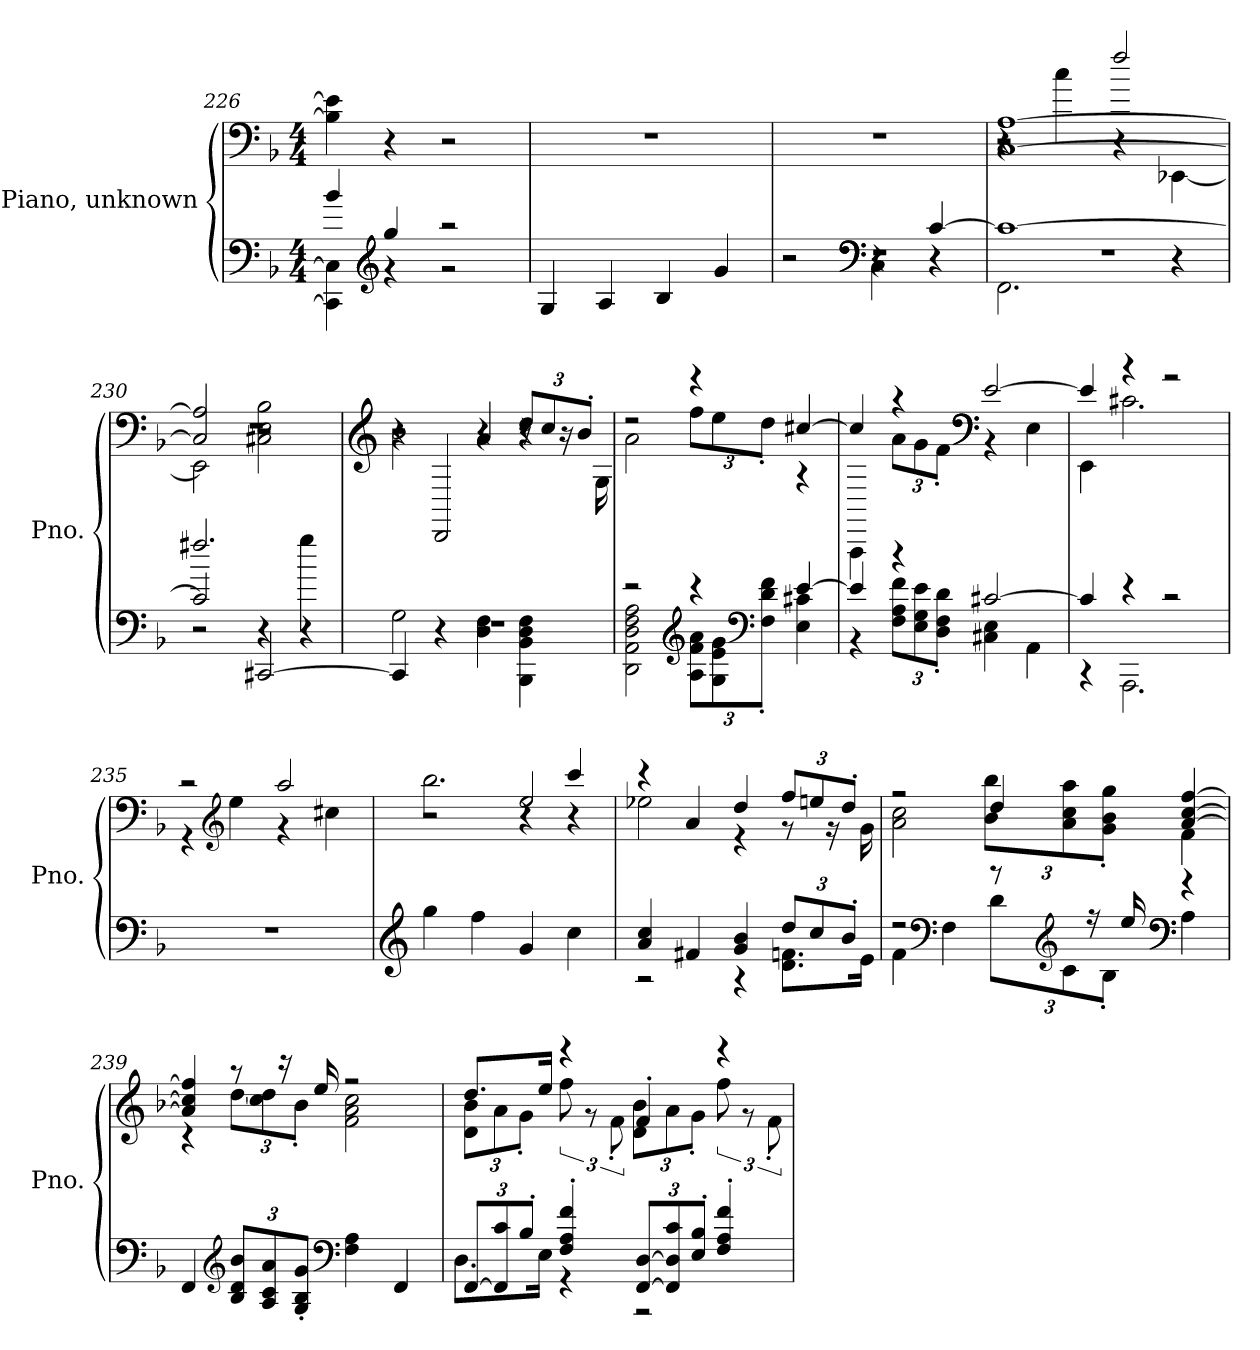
**kern	**kern
*part1	*part1
*staff2	*staff1
*I"Piano, unknown	*
*I'Pno.	*
*clefF4	*clefF4
*k[b-]	*k[b-]
*M4/4	*M4/4
=226	=226
*^	*
4b-/	4CC\] 4C\]	4B-\] 4e\]
*clefG2	*	*
4gg/	4r	4r
2r	2r	2r
*v	*v	*
=227	=227
4G/	1r
4A/	.
4B-/	.
4g/	.
=228	=228
*^	*
*	*^	*
1r	2r	2r	1r
*clefF4	*	*	*
.	4C\	4r	.
.	4r	[4c/	.
=229	=229	=229	=229
*	*	*	*^
*	*	*	*	*^
1r	2.FF\	1c_	2r	4r	[1C [1A
.	.	.	.	4cc\	.
.	.	.	2ff/	4r	.
.	4r	.	.	[4EE-X\	.
=230	=230	=230	=230	=230	=230
2.ff#X/	2r	2c/]	1r	2EE-\]	2C/] 2A/]
.	4r	[2CC#X/	.	2C#X\ 2E\ 2B-\	2r
4r	4gg\	.	.	.	.
!!LO:LB:g=z	!!	!!
=231	=231	=231	=231	=231	=231
*	*	*	*clefG2	*	*
1r	2G\	4CC#/]	2r	2b-\	4r
.	.	4r	.	.	2DD/
.	4D\ 4F\	2r	4a/	4r	.
*	*	*	*Xbrackettup	*	*
.	4BBB-\ 4BB-\ 4D\ 4F\	.	12dd/L	8r	4r
.	.	.	12cc/	.	.
.	.	.	.	16r	.
.	.	.	12b-'/J	.	.
.	.	.	.	16G\	.
*	*v	*v	*	*	*
*	*	*	*v	*v
=232	=232	=232	=232
2r	2DD\ 2AA\ 2D\ 2F\ 2A\	2r	2a\
*clefG2	*	*	*
*	*Xbrackettup	*	*
4r	12A\ 12f\ 12a\L	4r	12ff\L
.	12G\ 12e\ 12g\	.	12ee\
*clefF4	*	*	*
.	12F\' 12d\' 12f\'J	.	12dd'\J
[4e/	4E\ 4c#X\	[4cc#X/	4r
=233	=233	=233	=233
4e/]	4r	4cc#/]	4AAA\
4r	12F\ 12A\ 12f\L	4r	12a\L
.	12E\ 12G\ 12e\	.	12g\
.	12D\' 12F\' 12d\'J	.	12f'\J
*	*	*clefF4	*
[2c#X/	4C#X\ 4E\	[2e/	4r
.	4AA\	.	4E\
=234	=234	=234	=234
4c#/]	4r	4e/]	4EE\
4r	2.AAA\	4r	2.c#X\
2r	.	2r	.
*v	*v	*	*
=235	=235	=235
1r	2r	4r
*	*clefG2	*
.	.	4ee\
.	2aa/	4r
.	.	4cc#X\
*	*v	*v
!!LO:LB:g=z
=236	=236
*clefG2	*
*	*^
*	*	*^
4gg\	2r	2.bb-\	2r
4ff\	.	.	.
4g/	4r	.	2ee/
4cc\	4ccc/	4r	.
*	*	*v	*v
=237	=237	=237
*^	*	*
4a/ 4cc/	2r	4r	2ee-X\
4f#X/	.	4a/	.
4g/ 4b-/	4r	4dd/	4r
12dd/L	8.d\ 8.fn\L	12ff/L	8r
12cc/	.	12een/	.
.	.	.	16r
12b-'/J	.	12dd'/J	.
.	16e\Jk	.	16g\
=238	=238	=238	=238
2r	4f\	2r	2a\ 2cc\
*clefF4	*	*	*
.	4F\	.	.
8r	12d\L	4dd/	12b-\ 12bb-\L
*clefG2	*	*	*
.	12c\	.	12a\ 12cc\ 12aa\
16r	.	.	.
.	12B-'\J	.	12g\' 12b-\' 12gg\'J
16ee/	.	.	.
*clefF4	*	*	*
4r	4A\	[4a/ [4cc/ [4ff/	4f\
*v	*v	*	*
=239	=239	=239
4FF/	4a/] 4cc/] 4ff/]	4r
*clefG2	*	*
12B-/ 12d/ 12b-/L	8r	[12dd\L
12A/ 12c/ 12a/	.	12cc\ 12dd\]
.	16r	.
12G/' 12B-/' 12g/'J	.	12b-'\J
.	16ee/	.
*clefF4	*	*
4F\ 4A\	2r	2f\ 2a\ 2cc\
4FF/	.	.
!!LO:LB:g=z	!!
=240	=240	=240
*^	*	*
[12FF/L	8.D\L	8.dd/L	12d\ 12b-\L
12FF/] 12c/	.	.	12a\
12B-'/J	.	.	12g'\J
.	16E\Jk	16ee/Jk	.
*	*	*	*brackettup
4F/' 4A/' 4f/'	4r	4r	12ff\
.	.	.	12r
.	.	.	12f'\
*	*	*	*Xbrackettup
[12FF/ [12D/L	2r	4f'/	12d\ 12b-\L
12FF/] 12D/] 12c/	.	.	12a\
12E/' 12B-/'J	.	.	12g'\J
*	*	*	*brackettup
4F/' 4A/' 4f/'	.	4r	12ff\
.	.	.	12r
.	.	.	12f'\
*v	*v	*	*
*	*v	*v
=	=
*-	*-
